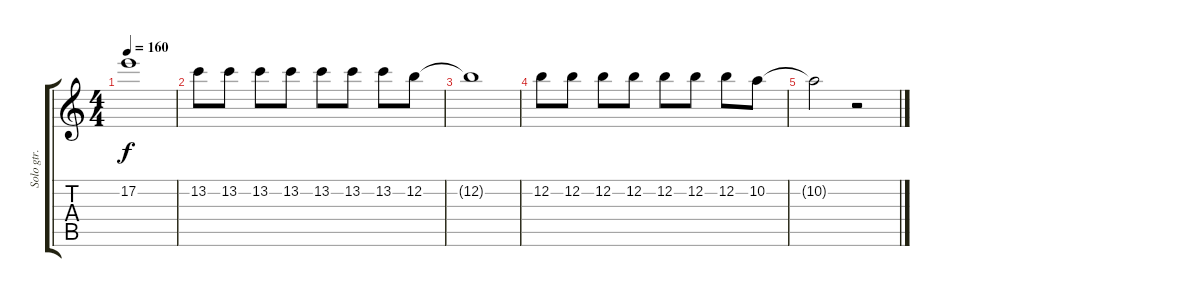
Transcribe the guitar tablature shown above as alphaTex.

\track ("Solo gtr." "Solo gtr.") {instrument distortionguitar}
\staff {score tabs}
\tuning (E4 B3 G3 D3 A2 E2) {hide}
\ts (4 4)
\tempo 160
\clef g2
\ks c
17.2{t}.1{dy f} |
13.2.8 13.2.8 13.2.8 13.2.8 13.2.8 13.2.8 13.2.8 12.2.8 |
12.2{t}.1 |
12.2.8 12.2.8 12.2.8 12.2.8 12.2.8 12.2.8 12.2.8 10.2.8 |
10.2{t}.2 r.2
